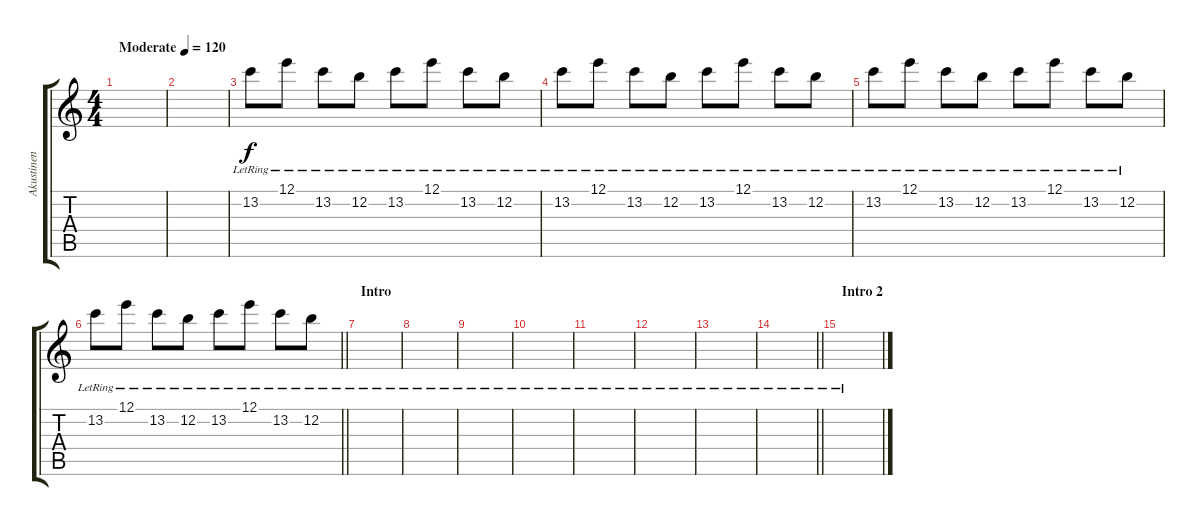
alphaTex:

\track ("Akustinen" "Akustinen") {instrument acousticguitarsteel}
\staff {score tabs}
\tuning (E4 B3 G3 D3 A2 E2) {hide}
\ts (4 4)
\tempo (120 "Moderate")
\clef g2
\ks c
|
|
13.2{lr}.8 12.1{lr}.8 13.2{lr}.8 12.2{lr}.8 13.2{lr}.8 12.1{lr}.8 13.2{lr}.8 12.2{lr}.8 |
13.2{lr}.8 12.1{lr}.8 13.2{lr}.8 12.2{lr}.8 13.2{lr}.8 12.1{lr}.8 13.2{lr}.8 12.2{lr}.8 |
13.2{lr}.8 12.1{lr}.8 13.2{lr}.8 12.2{lr}.8 13.2{lr}.8 12.1{lr}.8 13.2{lr}.8 12.2{lr}.8 |
\barLineRight lightlight
13.2{lr}.8 12.1{lr}.8 13.2{lr}.8 12.2{lr}.8 13.2{lr}.8 12.1{lr}.8 13.2{lr}.8 12.2{lr}.8 |
\section ("" "Intro")
|
|
|
|
|
|
|
\barLineRight lightlight
|
\section ("" "Intro 2")
